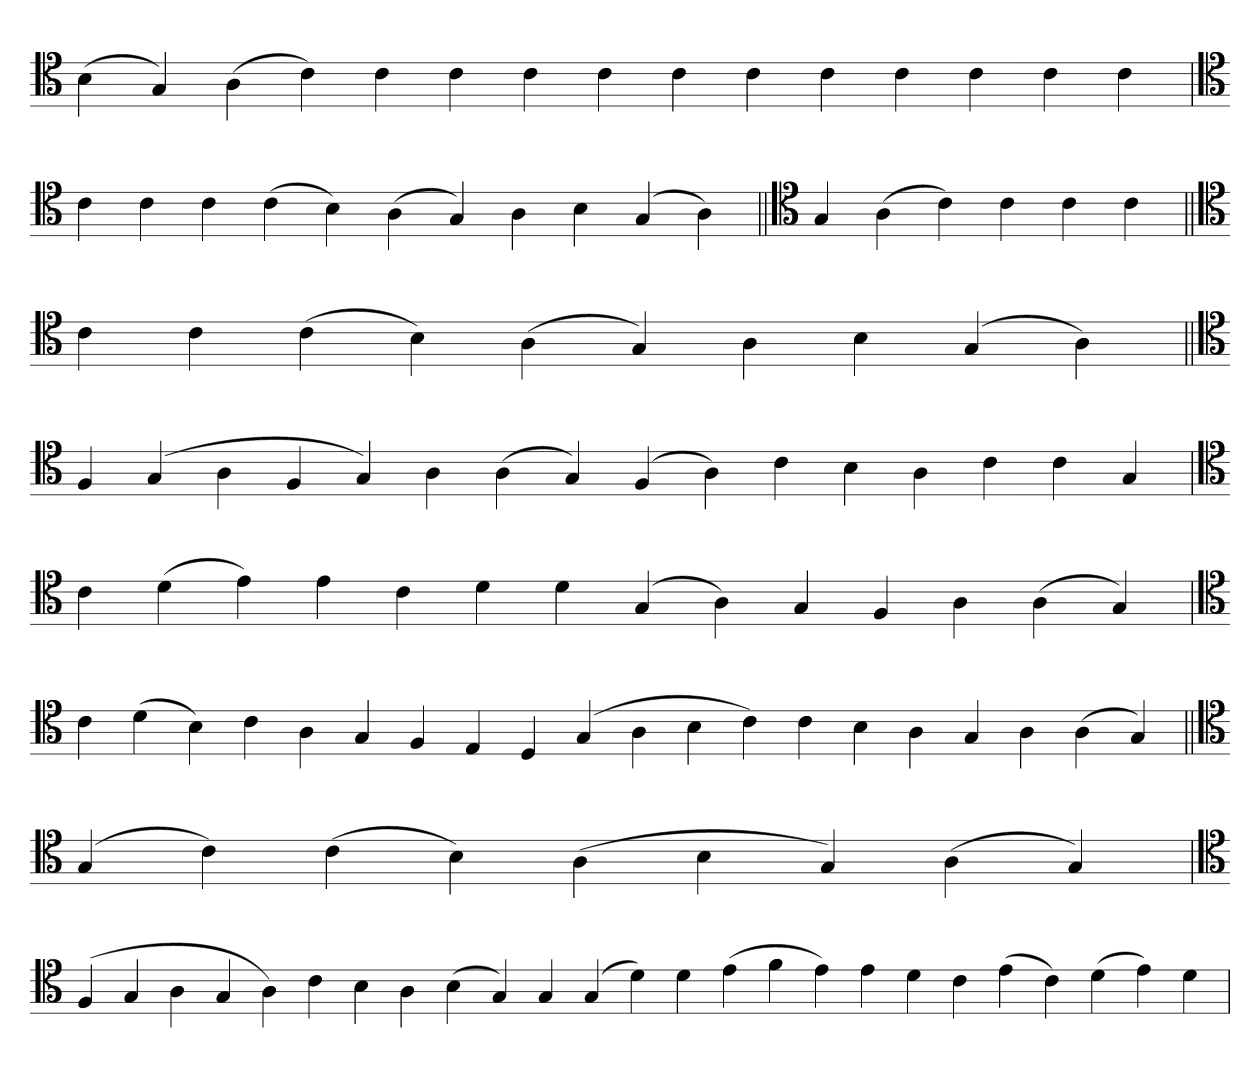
**kern
*part1
*staff1
*clefC4
=
(4B
4G)
(4A
4c)
4c
4c
4c
4c
4c
4c
4c
4c
4c
4c
4c
=`
*clefC4
4c
4c
4c
(4c
4B)
(4A
4G)
4A
4B
(4G
4A)
=||
*clefC4
4G
(4A
4c)
4c
4c
4c
=||
*clefC4
4c
4c
(4c
4B)
(4A
4G)
4A
4B
(4G
4A)
=||
*clefC4
4F
(4G
4A
4F
4G)
4A
(4A
4G)
(4F
4A)
4c
4B
4A
4c
4c
4G
='
*clefC4
4c
(4d
4e)
4e
4c
4d
4d
(4G
4A)
4G
4F
4A
(4A
4G)
=`
*clefC4
4c
(4d
4B)
4c
4A
4G
4F
4E
4D
(4G
4A
4B
4c)
4c
4B
4A
4G
4A
(4A
4G)
=||
*clefC4
(4G
4c)
(4c
4B)
(4A
4B
4G)
(4A
4G)
=`
*clefC4
(4F
4G
4A
4G
4A)
4c
4B
4A
(4B
4G)
4G
(4G
4d)
4d
(4e
4f
4e)
4e
4d
4c
(4e
4c)
(4d
4e)
4d
=
*-
